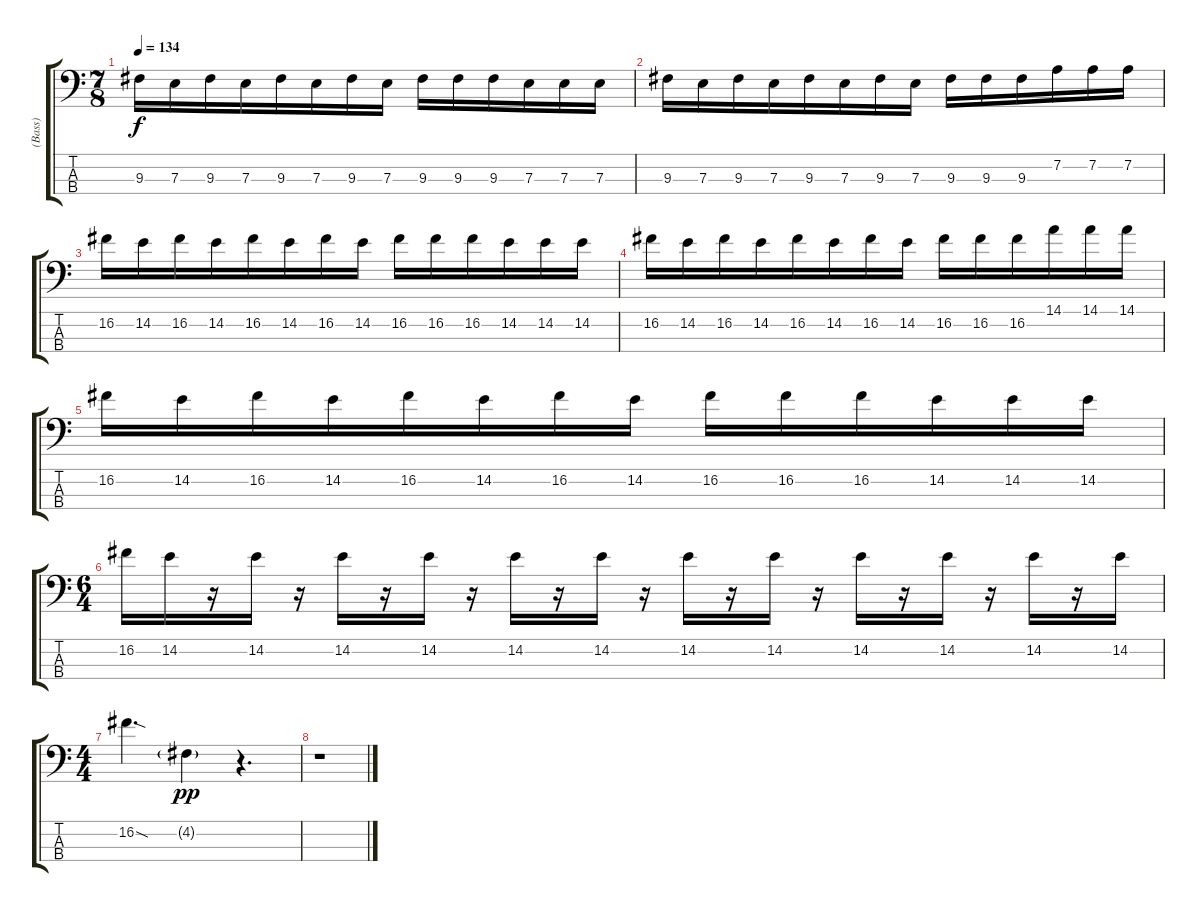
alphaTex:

\track ("(Bass)" "(Bass)") {instrument electricbassfinger}
\staff {score tabs}
\tuning (G2 D2 A1 E1) {hide}
\ts (7 8)
\tempo 134
\clef f4
\ks c
9.3.16{dy f} 7.3.16 9.3.16 7.3.16 9.3.16 7.3.16 9.3.16 7.3.16 9.3.16 9.3.16 9.3.16 7.3.16 7.3.16 7.3.16 |
9.3.16 7.3.16 9.3.16 7.3.16 9.3.16 7.3.16 9.3.16 7.3.16 9.3.16 9.3.16 9.3.16 7.2.16 7.2.16 7.2.16 |
16.2.16 14.2.16 16.2.16 14.2.16 16.2.16 14.2.16 16.2.16 14.2.16 16.2.16 16.2.16 16.2.16 14.2.16 14.2.16 14.2.16 |
16.2.16 14.2.16 16.2.16 14.2.16 16.2.16 14.2.16 16.2.16 14.2.16 16.2.16 16.2.16 16.2.16 14.1.16 14.1.16 14.1.16 |
16.2.16 14.2.16 16.2.16 14.2.16 16.2.16 14.2.16 16.2.16 14.2.16 16.2.16 16.2.16 16.2.16 14.2.16 14.2.16 14.2.16 |
\ts (6 4)
16.2.16 14.2.16 r.16 14.2.16 r.16 14.2.16 r.16 14.2.16 r.16 14.2.16 r.16 14.2.16 r.16 14.2.16 r.16 14.2.16 r.16 14.2.16 r.16 14.2.16 r.16 14.2.16 r.16 14.2.16 |
\ts (4 4)
16.2{sod}.4{d} 4.2{g}.4{dy pp} r.4{d} |
r.1
